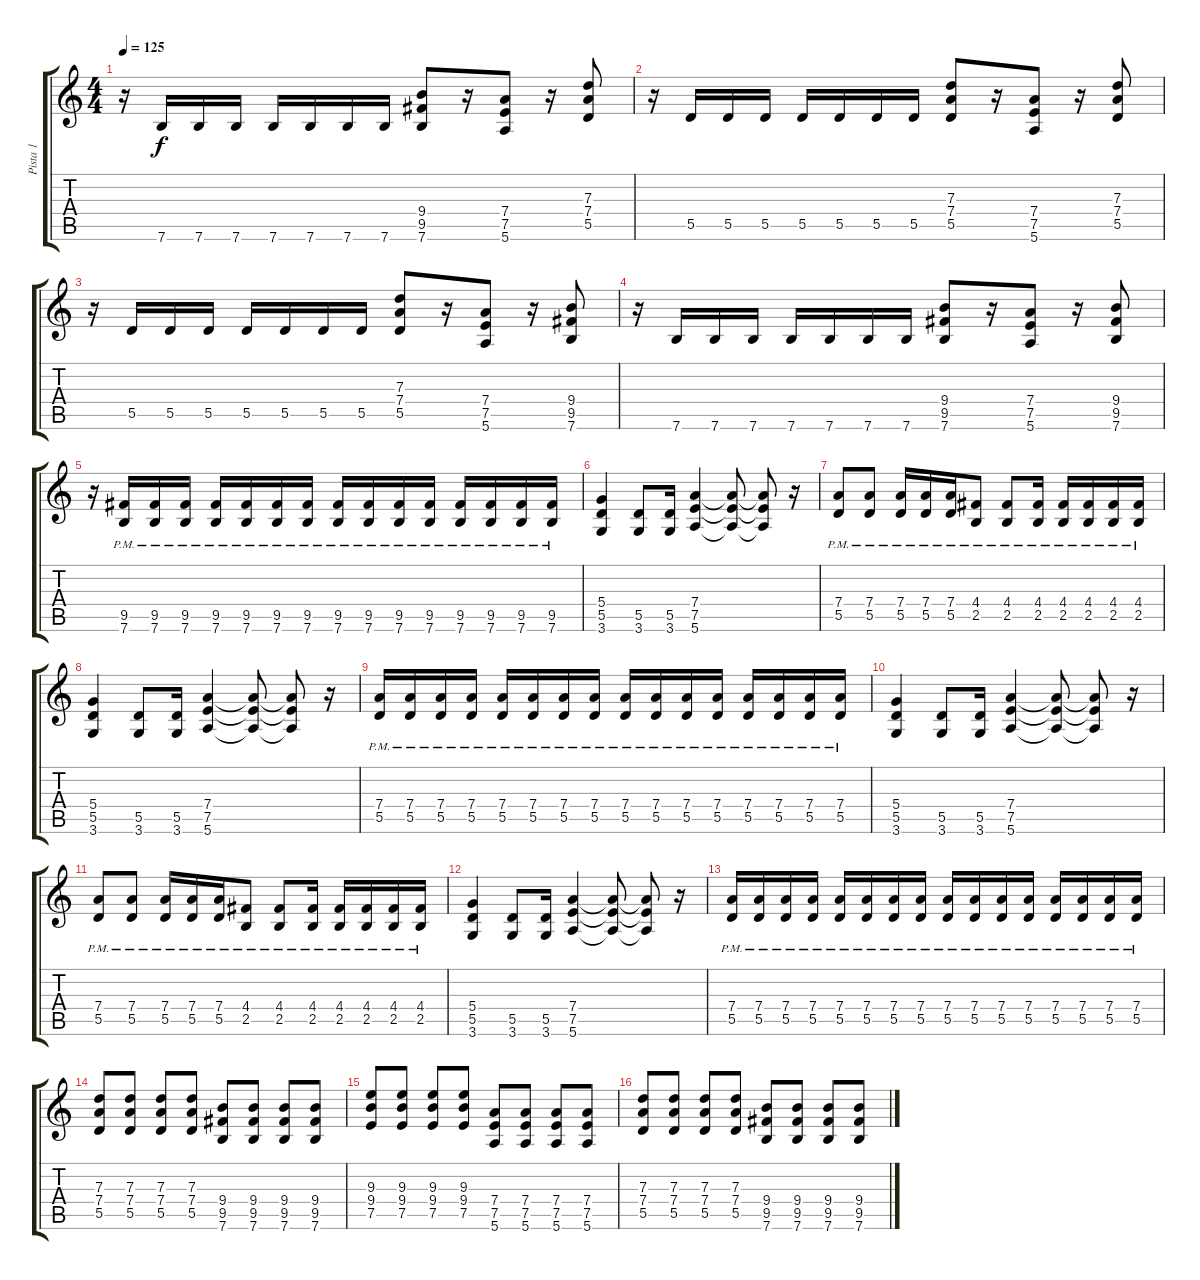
\track ("Pista 1" "Pista 1") {instrument overdrivenguitar}
\staff {score tabs}
\tuning (E4 B3 G3 D3 A2 E2) {hide}
\ts (4 4)
\tempo 125
\clef g2
\ks c
r.16{dy f} 7.6.16 7.6.16 7.6.16 7.6.16 7.6.16 7.6.16 7.6.16 (9.4 9.5 7.6).8 r.16 (7.4 7.5 5.6).8 r.16 (7.3 7.4 5.5).8 |
r.16 5.5.16 5.5.16 5.5.16 5.5.16 5.5.16 5.5.16 5.5.16 (7.3 7.4 5.5).8 r.16 (7.4 7.5 5.6).8 r.16 (7.3 7.4 5.5).8 |
r.16 5.5.16 5.5.16 5.5.16 5.5.16 5.5.16 5.5.16 5.5.16 (7.3 7.4 5.5).8 r.16 (7.4 7.5 5.6).8 r.16 (9.4 9.5 7.6).8 |
r.16 7.6.16 7.6.16 7.6.16 7.6.16 7.6.16 7.6.16 7.6.16 (9.4 9.5 7.6).8 r.16 (7.4 7.5 5.6).8 r.16 (9.4 9.5 7.6).8 |
r.16 (9.5{pm} 7.6).16 (9.5{pm} 7.6{pm}).16 (9.5{pm} 7.6{pm}).16 (9.5{pm} 7.6{pm}).16 (9.5{pm} 7.6{pm}).16 (9.5{pm} 7.6{pm}).16 (9.5{pm} 7.6{pm}).16 (9.5{pm} 7.6{pm}).16 (9.5{pm} 7.6{pm}).16 (9.5{pm} 7.6{pm}).16 (9.5{pm} 7.6{pm}).16 (9.5{pm} 7.6{pm}).16 (9.5{pm} 7.6{pm}).16 (9.5{pm} 7.6{pm}).16 (9.5{pm} 7.6{pm}).16 |
(5.4 5.5 3.6).4 (5.5 3.6).8 (5.5 3.6).16 (7.4 7.5 5.6).4 (7.4{t} 7.5{t} 5.6{t}).8 (7.4{t} 7.5{t} 5.6{t}).8 r.16 |
(7.4{pm} 5.5{pm}).8 (7.4{pm} 5.5{pm}).8 (7.4{pm} 5.5{pm}).16 (7.4{pm} 5.5{pm}).16 (7.4{pm} 5.5{pm}).16 (4.4{pm} 2.5{pm}).8 (4.4{pm} 2.5{pm}).8 (4.4{pm} 2.5{pm}).16 (4.4{pm} 2.5{pm}).16 (4.4{pm} 2.5{pm}).16 (4.4{pm} 2.5{pm}).16 (4.4{pm} 2.5{pm}).16 |
(5.4 5.5 3.6).4 (5.5 3.6).8 (5.5 3.6).16 (7.4 7.5 5.6).4 (7.4{t} 7.5{t} 5.6{t}).8 (7.4{t} 7.5{t} 5.6{t}).8 r.16 |
(7.4{pm} 5.5{pm}).16 (7.4{pm} 5.5{pm}).16 (7.4{pm} 5.5{pm}).16 (7.4{pm} 5.5{pm}).16 (7.4{pm} 5.5{pm}).16 (7.4{pm} 5.5{pm}).16 (7.4{pm} 5.5{pm}).16 (7.4{pm} 5.5{pm}).16 (7.4{pm} 5.5{pm}).16 (7.4{pm} 5.5{pm}).16 (7.4{pm} 5.5{pm}).16 (7.4{pm} 5.5{pm}).16 (7.4{pm} 5.5{pm}).16 (7.4{pm} 5.5{pm}).16 (7.4{pm} 5.5{pm}).16 (7.4{pm} 5.5{pm}).16 |
(5.4 5.5 3.6).4 (5.5 3.6).8 (5.5 3.6).16 (7.4 7.5 5.6).4 (7.4{t} 7.5{t} 5.6{t}).8 (7.4{t} 7.5{t} 5.6{t}).8 r.16 |
(7.4{pm} 5.5{pm}).8 (7.4{pm} 5.5{pm}).8 (7.4{pm} 5.5{pm}).16 (7.4{pm} 5.5{pm}).16 (7.4{pm} 5.5{pm}).16 (4.4{pm} 2.5{pm}).8 (4.4{pm} 2.5{pm}).8 (4.4{pm} 2.5{pm}).16 (4.4{pm} 2.5{pm}).16 (4.4{pm} 2.5{pm}).16 (4.4{pm} 2.5{pm}).16 (4.4{pm} 2.5{pm}).16 |
(5.4 5.5 3.6).4 (5.5 3.6).8 (5.5 3.6).16 (7.4 7.5 5.6).4 (7.4{t} 7.5{t} 5.6{t}).8 (7.4{t} 7.5{t} 5.6{t}).8 r.16 |
(7.4{pm} 5.5{pm}).16 (7.4{pm} 5.5{pm}).16 (7.4{pm} 5.5{pm}).16 (7.4{pm} 5.5{pm}).16 (7.4{pm} 5.5{pm}).16 (7.4{pm} 5.5{pm}).16 (7.4{pm} 5.5{pm}).16 (7.4{pm} 5.5{pm}).16 (7.4{pm} 5.5{pm}).16 (7.4{pm} 5.5{pm}).16 (7.4{pm} 5.5{pm}).16 (7.4{pm} 5.5{pm}).16 (7.4{pm} 5.5{pm}).16 (7.4{pm} 5.5{pm}).16 (7.4{pm} 5.5{pm}).16 (7.4{pm} 5.5{pm}).16 |
(7.3 7.4 5.5).8 (7.3 7.4 5.5).8 (7.3 7.4 5.5).8 (7.3 7.4 5.5).8 (9.4 9.5 7.6).8 (9.4 9.5 7.6).8 (9.4 9.5 7.6).8 (9.4 9.5 7.6).8 |
(9.3 9.4 7.5).8 (9.3 9.4 7.5).8 (9.3 9.4 7.5).8 (9.3 9.4 7.5).8 (7.4 7.5 5.6).8 (7.4 7.5 5.6).8 (7.4 7.5 5.6).8 (7.4 7.5 5.6).8 |
(7.3 7.4 5.5).8 (7.3 7.4 5.5).8 (7.3 7.4 5.5).8 (7.3 7.4 5.5).8 (9.4 9.5 7.6).8 (9.4 9.5 7.6).8 (9.4 9.5 7.6).8 (9.4 9.5 7.6).8
